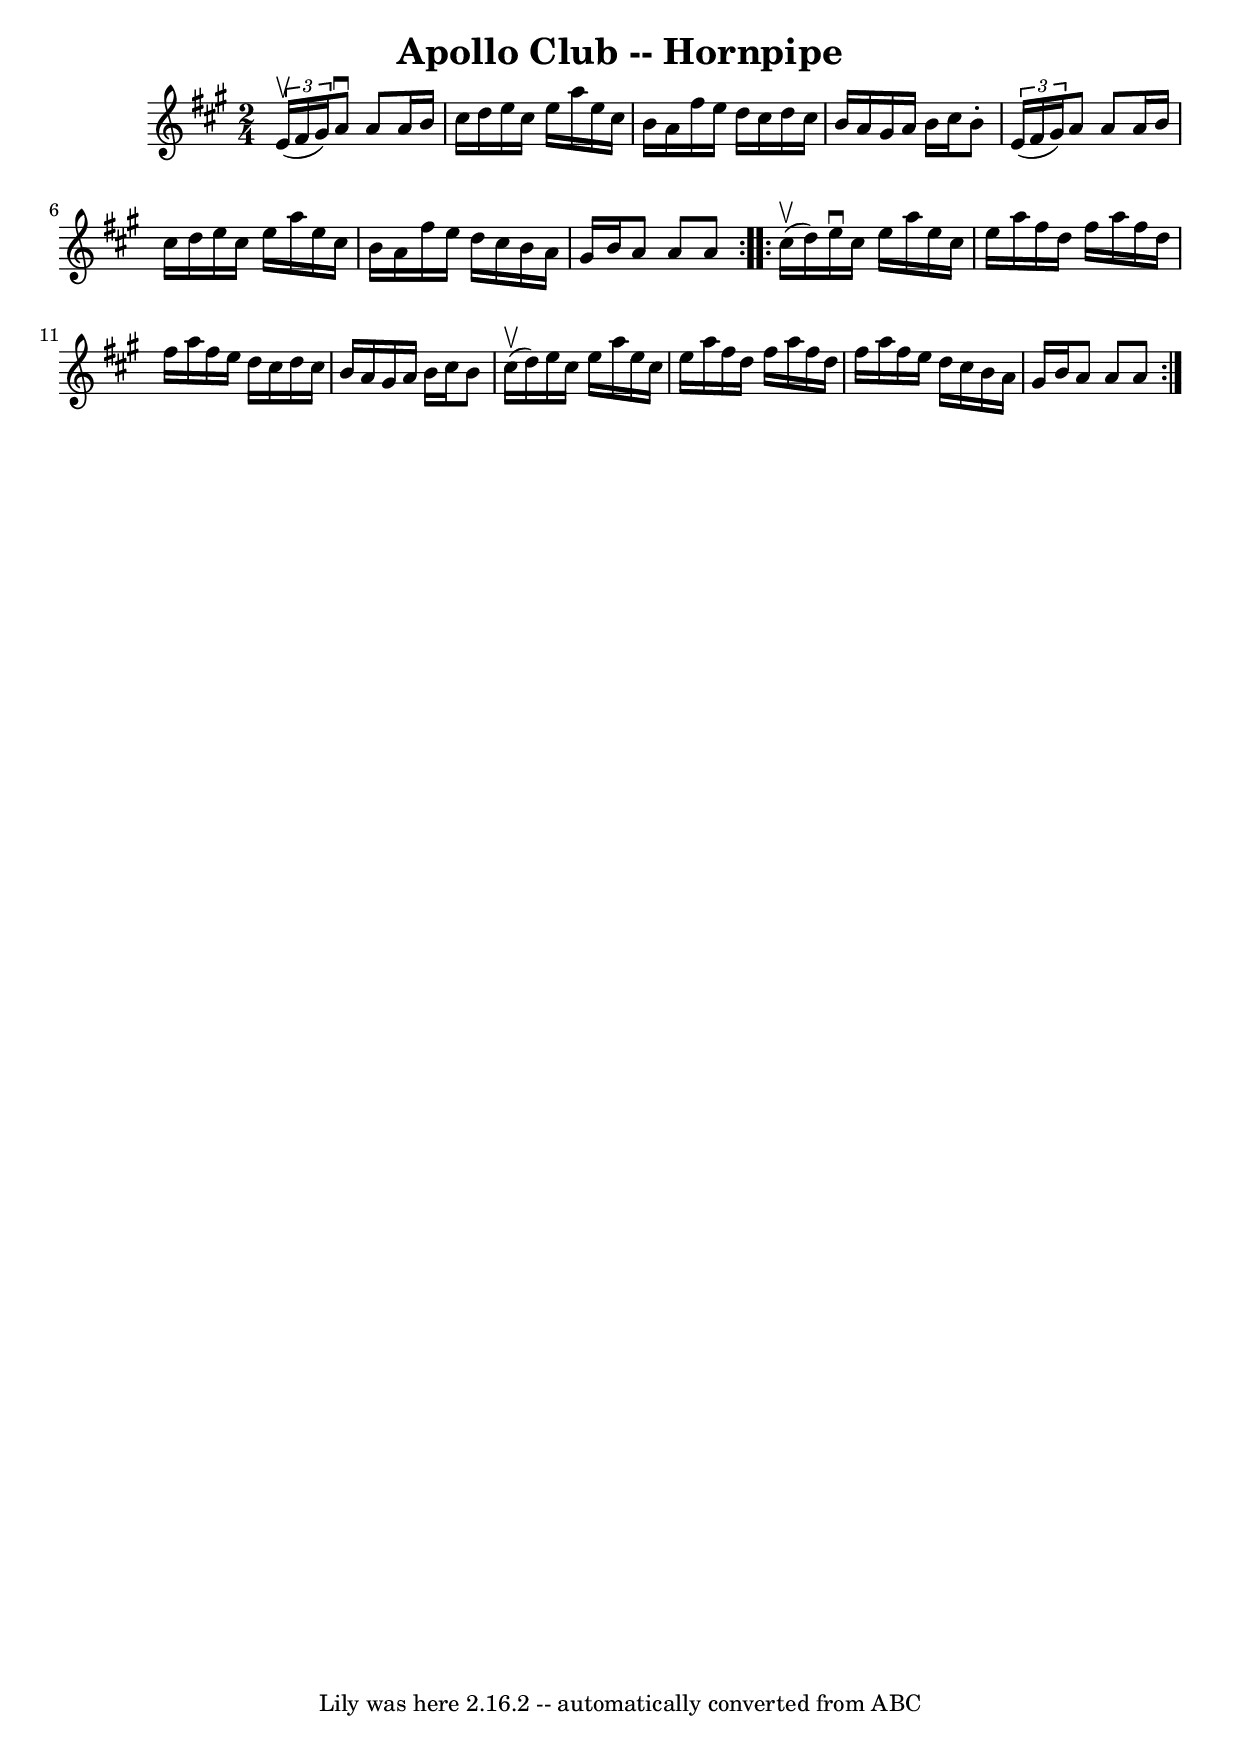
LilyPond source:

\version "2.16.2"
\include "Mammoth.ily"
\header {
  %% book = "Cole's 1000 Fiddle Tunes"
  crossRefNumber = "1"
  footnotes = ""
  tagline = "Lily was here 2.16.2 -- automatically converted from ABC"
  title = "Apollo Club -- Hornpipe"

}
voicedefault =  {



  \repeat volta 2 {

    \time 2/4 
    \key a \major
    \times 2/3 { e'16 (^\upbow fis'16 gis'16) 

	       } |
    a'8^\downbow a'8 a'16 b'16 cis''16 d''16  |
    
    e''16 cis''16 e''16 a''16 e''16 cis''16 b'16 a'16  
    |
    fis''16 e''16 d''16 cis''16 d''16 cis''16 b'16    
    a'16  |
    gis'16 a'16 b'16 cis''16 b'8-.   \times 2/3 {   
      e'16 (fis'16 gis'16) 
    } |
    a'8 a'8 a'16 b'16    
    cis''16 d''16  |
    e''16 cis''16 e''16 a''16 e''16    
    cis''16 b'16 a'16  |
    fis''16 e''16 d''16 cis''16    
    b'16 a'16 gis'16 b'16  |
    a'8 a'8 a'8  
  }     

  \repeat volta 2 {
    cis''16 (^\upbow d''16) |
    e''16^\downbow   
    cis''16 e''16 a''16 e''16 cis''16 e''16 a''16  |
    
    fis''16 d''16 fis''16 a''16 fis''16 d''16 fis''16 a''16  
    |
    fis''16 e''16 d''16 cis''16 d''16 cis''16 b'16    
    a'16  |
    gis'16 a'16 b'16 cis''16 b'8 cis''16 (^\upbow 
    d''16) |
    e''16 cis''16 e''16 a''16 e''16 cis''16 
    e''16 a''16  |
    fis''16 d''16 fis''16 a''16 fis''16   
    d''16 fis''16 a''16  |
    fis''16 e''16 d''16 cis''16    
    b'16 a'16 gis'16 b'16  |
    a'8 a'8 a'8  
  }   

}

\score{
  <<

    \context Staff="default"
    {
      \voicedefault 
      
    }

  >>
  \layout {
    
  }
  \midi {
  }

}
